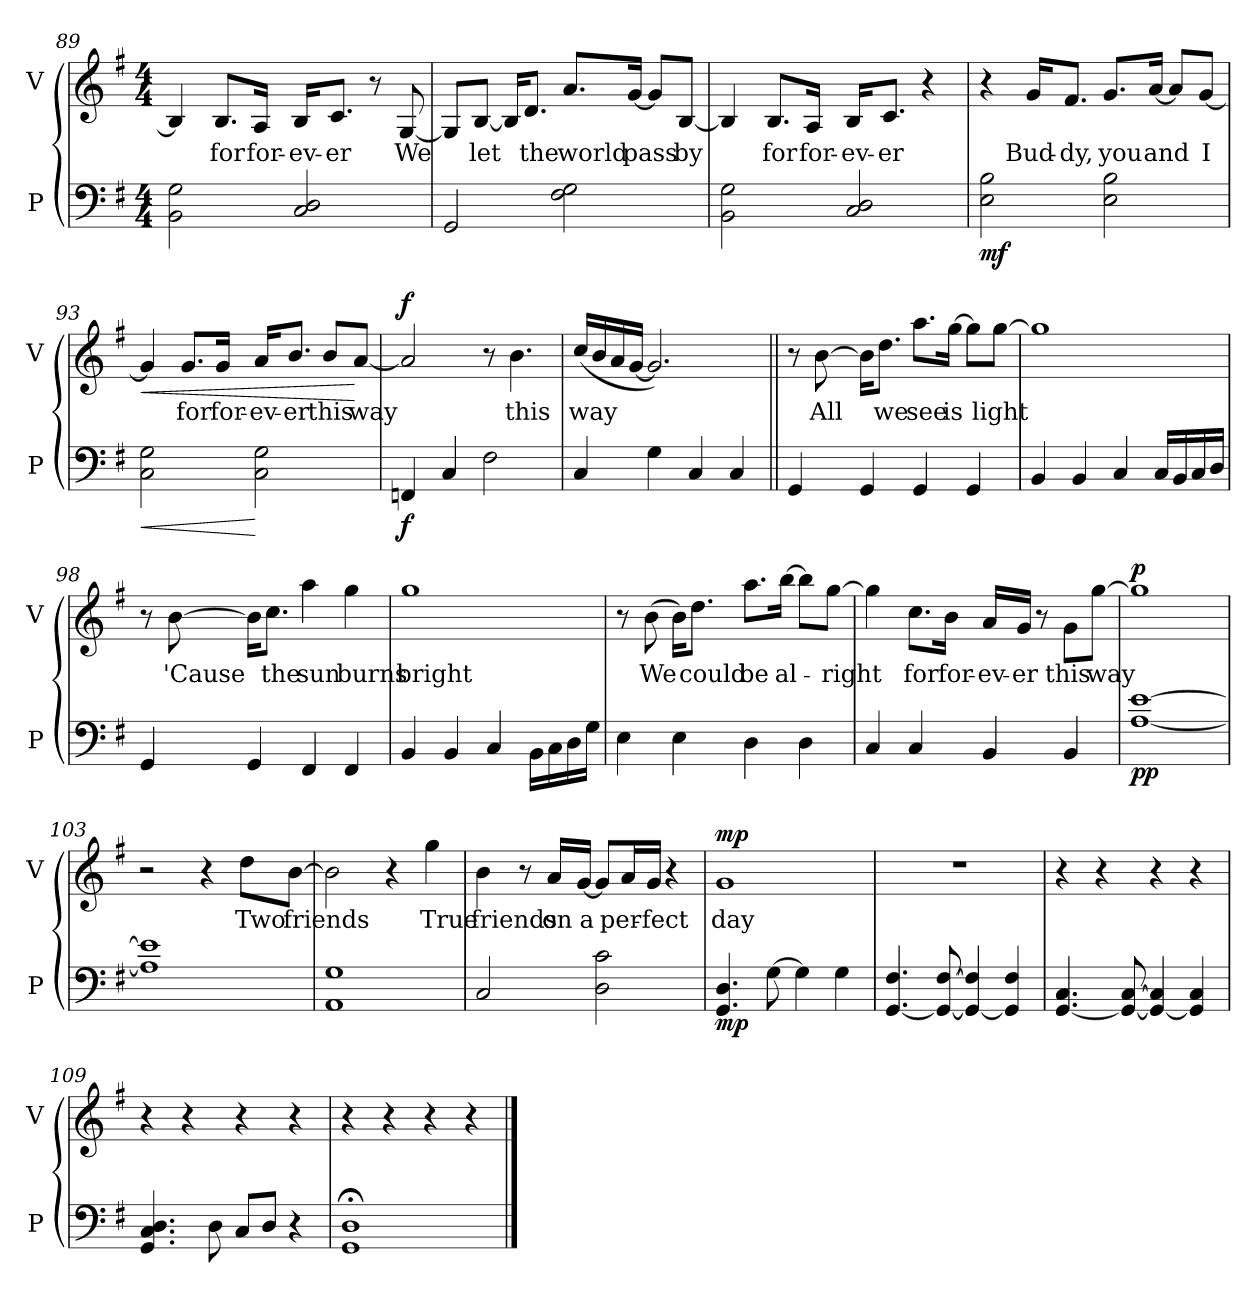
**kern	**dynam	**kern	**text	**dynam
*part2	*part2	*part1	*part1	*part1
*staff2	*staff2	*staff1	*staff1	*staff1
*I"P	*	*I"V	*	*
*I'P	*	*I'V	*	*
*clefF4	*	*clefG2	*	*
*k[f#]	*	*k[f#]	*	*
*M4/4	*	*M4/4	*	*
=89	=89	=89	=89	=89
2G 2BB	.	4B]	.	.
.	.	8.BL	for	.
.	.	16AJk	for-	.
2C 2D	.	16BKL	-ev-	.
.	.	8.cJ	-er	.
.	.	8r	.	.
.	.	[8G	We	.
=90	=90	=90	=90	=90
2GG	.	8GL]	.	.
.	.	[8BJ	let	.
.	.	16BKL]	.	.
.	.	8.dJ	the	.
2G 2F#	.	8.aL	world	.
.	.	[16gJk	pass	.
.	.	8gL]	.	.
.	.	[8BJ	by	.
=91	=91	=91	=91	=91
2G 2BB	.	4B]	.	.
.	.	8.BL	for	.
.	.	16AJk	for-	.
2C 2D	.	16BKL	-ev-	.
.	.	8.cJ	-er	.
.	.	4r	.	.
=92	=92	=92	=92	=92
*	*	*MM85	*	*
!	!LO:DY:b	!	!	!
2B 2E	mf	4r	.	.
.	.	16gKL	Bud-	.
.	.	8.f#J	-dy,	.
2B 2E	.	8.gL	you	.
.	.	[16aJk	and	.
.	.	8aL]	.	.
.	.	[8gJ	I	.
=93	=93	=93	=93	=93
!	!LO:HP:b	!	!	!LO:HP:b
2G 2C	<	4g]	.	<
.	.	8.gL	for	.
.	.	16gJk	for-	.
2G 2C	[	16aKL	-ev-	.
.	.	8.bJ	-er	.
.	.	8bL	this	.
.	.	[8aJ	way	[
=94	=94	=94	=94	=94
!	!LO:DY:b	!	!	!LO:DY:b
4FFn	f	2a]	.	f
4C	.	.	.	.
2F#	.	8r	.	.
.	.	4.b	this	.
=95	=95	=95	=95	=95
4C	.	(16ccLL	way	.
.	.	16b	.	.
.	.	16a	.	.
.	.	[16gJJ	.	.
4G	.	2.g])	.	.
4C	.	.	.	.
4C	.	.	.	.
=96||	=96||	=96||	=96||	=96||
4GG	.	8r	.	.
.	.	[8b	All	.
4GG	.	16bKL]	.	.
.	.	8.ddJ	we	.
4GG	.	8.aaL	see	.
.	.	[16ggJk	is	.
4GG	.	8ggL]	.	.
.	.	[8ggJ	light	.
=97	=97	=97	=97	=97
4BB	.	1gg]	.	.
4BB	.	.	.	.
4C	.	.	.	.
16CLL	.	.	.	.
16BB	.	.	.	.
16C	.	.	.	.
16DJJ	.	.	.	.
=98	=98	=98	=98	=98
4GG	.	8r	.	.
.	.	[8b	'Cause	.
4GG	.	16bKL]	.	.
.	.	8.ccJ	the	.
4FF#	.	4aa	sun	.
4FF#	.	4gg	burns	.
=99	=99	=99	=99	=99
4BB	.	1gg	bright	.
4BB	.	.	.	.
4C	.	.	.	.
16BBLL	.	.	.	.
16C	.	.	.	.
16D	.	.	.	.
16GJJ	.	.	.	.
=100	=100	=100	=100	=100
4E	.	8r	.	.
.	.	(8b	We	.
4E	.	16bKL)	.	.
.	.	8.ddJ	could	.
4D	.	8.aaL	be	.
.	.	[16bbJk	al-	.
4D	.	8bbL]	.	.
.	.	[8ggJ	right	.
=101	=101	=101	=101	=101
4C	.	4gg]	.	.
4C	.	8.ccL	for	.
.	.	16bJk	for-	.
4BB	.	16aLL	-ev-	.
.	.	16gJJ	-er	.
.	.	8r	.	.
4BB	.	8gL	this	.
.	.	[8ggJ	way	.
=102	=102	=102	=102	=102
!	!LO:DY:b	!	!	!LO:DY:b
[1A [1e	pp	1gg]	.	p
=103	=103	=103	=103	=103
1e] 1A]	.	2r	.	.
.	.	4r	.	.
.	.	8ddL	Two	.
.	.	[8bJ	friends	.
=104	=104	=104	=104	=104
1G 1AA	.	2b]	.	.
.	.	4r	.	.
.	.	4gg	True	.
=105	=105	=105	=105	=105
2C	.	4b	friends	.
.	.	8r	.	.
.	.	16aLL	on	.
.	.	[16gJJ	a	.
2D 2c	.	8gL]	.	.
.	.	16aL	per-	.
.	.	16gJJ	-fect	.
.	.	4r	.	.
=106	=106	=106	=106	=106
!	!LO:DY:b	!	!	!LO:DY:b
4.D 4.GG	mp	1g	day	mp
[8G	.	.	.	.
4G]	.	.	.	.
4G	.	.	.	.
=107	=107	=107	=107	=107
[4.GG 4.F#	.	1r	.	.
8GG_ [8F#	.	.	.	.
4GG_ 4F#]	.	.	.	.
4GG] 4F#	.	.	.	.
=108	=108	=108	=108	=108
4.C [4.GG	.	4r	.	.
.	.	4r	.	.
8GG_ [8C	.	.	.	.
4GG_ 4C]	.	4r	.	.
4GG] 4C	.	4r	.	.
=109	=109	=109	=109	=109
*	*	*MM80	*	*
4.GG 4.C 4.D	.	4r	.	.
.	.	4r	.	.
8D	.	.	.	.
8CL	.	4r	.	.
8DJ	.	.	.	.
4r	.	4r	.	.
=110	=110	=110	=110	=110
1GG; 1D;	.	4r	.	.
.	.	4r	.	.
.	.	4r	.	.
.	.	4r	.	.
==	==	==	==	==
*-	*-	*-	*-	*-
